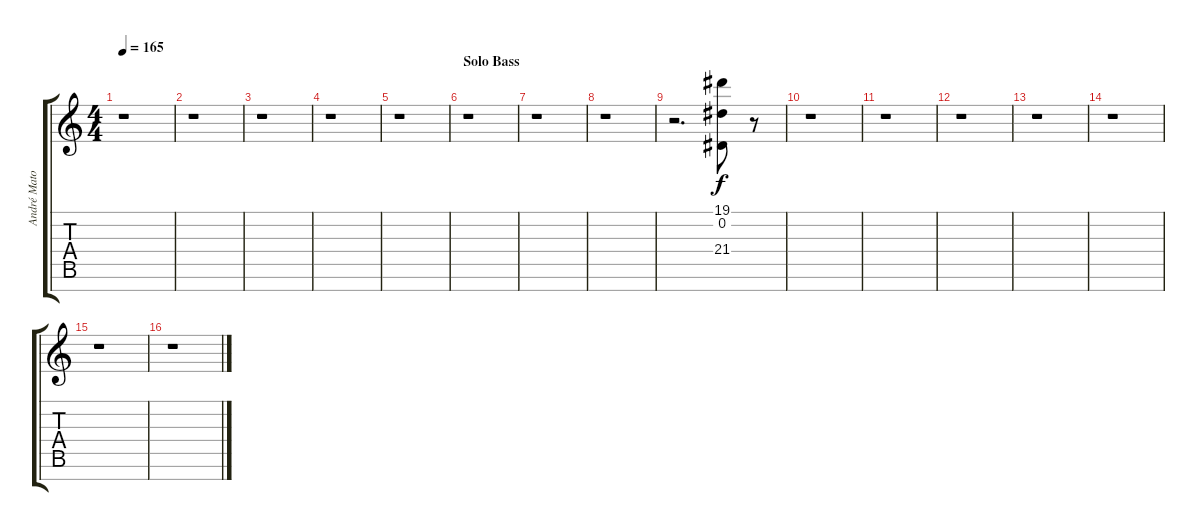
\track ("André Matos - String Ensemble 1" "André Mato") {instrument stringensemble1}
\staff {score tabs}
\tuning (Ab4 Eb4 B3 Gb3 Db3 Ab2 Eb2) {hide}
\ts (4 4)
\tempo 165
\clef g2
\ks c
r.1{dy f} |
r.1 |
r.1 |
r.1 |
r.1 |
\section ("" "Solo Bass")
r.1 |
r.1 |
r.1 |
r.2{d} (19.1 0.2 21.4).8 r.8 |
r.1 |
r.1 |
r.1 |
r.1 |
r.1 |
r.1 |
r.1
